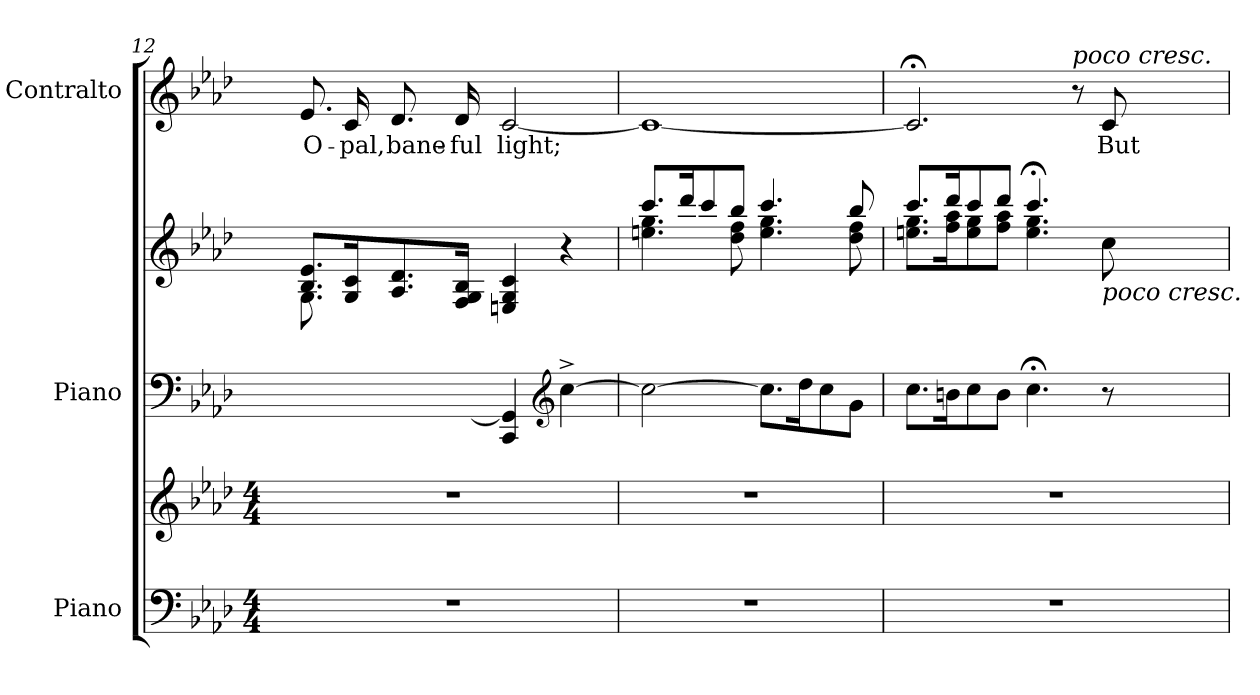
**kern	**kern	**kern	**kern	**kern	**text
*part3	*part3	*part2	*part2	*part1	*part1
*staff5	*staff4	*staff3	*staff2	*staff1	*staff1
*I"Piano	*	*I"Piano	*	*I"Contralto	*
*I'Pno.	*	*I'Pno	*	*	*
*clefF4	*clefG2	*clefF4	*clefG2	*clefG2	*
*k[b-e-a-d-]	*k[b-e-a-d-]	*k[b-e-a-d-]	*k[b-e-a-d-]	*k[b-e-a-d-]	*
*M4/4	*M4/4	*	*	*	*
=12	=12	=12	=12	=12	=12
*	*	*	*^	*	*
!	!	!	!	!	!LO:TX:a:color=#FFFFFF:t=.	!
!	!	!	!LO:TX:a:color=#FFFFFF:t=.	!	!	!
!	!	!LO:TX:a:color=#FFFFFF:t=.	!	!	!	!
!	!	!	!	!	!	!LO:LY:b
1r	1r	8.ryy	8.B-/ 8.e-/L	8.G\L	8.e-/	O-
!	!	!	!	!	!	!LO:LY:b
.	.	16E-/K	16G/ 16c/K	2ryy	16c/	-pal,
!	!	!	!	!	!	!LO:LY:b
.	.	8.F/	8.A-/ 8.d-/	.	8.d-/	bane-
!	!	!	!	!	!	!LO:LY:b
.	.	[>16GG/Jk	16F/ 16G/ 16B-/Jk	.	16d-/	-ful
!	!	!	!	!	!	!LO:LY:b
.	.	4CC/ 4GG/]	4En/ 4G/ 4c/	.	[2c/	light;
.	.	.	.	4ryy	.	.
*	*	*clefG2	*	*	*	*
.	.	[4cc^\	4r	.	.	.
.	.	.	.	16ryy	.	.
!!LO:LB:g=z
=13	=13	=13	=13	=13	=13	=13
1r	1r	2cc\_	8.ccc/L	4.een\ 4.gg\	1c_	.
.	.	.	16ddd-/K	.	.	.
.	.	.	8ccc/	.	.	.
.	.	.	8bb-/J	8dd-\ 8ff\	.	.
.	.	8.cc\L]	4.ccc/	4.ee\ 4.gg\	.	.
.	.	16dd-\K	.	.	.	.
.	.	8cc\	.	.	.	.
.	.	8g\J	8bb-/	8dd-\ 8ff\	.	.
=14	=14	=14	=14	=14	=14	=14
!	!	!	!	!	!LO:TX:a:color=#FFFFFF:t=.	!
!	!	!	!LO:TX:a:color=#FFFFFF:t=.	!	!	!
!	!	!LO:TX:a:color=#FFFFFF:t=.	!	!	!	!
1r	1r	8.cc\L	8.ccc/L	8.een\ 8.gg\L	2.c;</]	.
.	.	16bn\K	16ddd-/K	16ff\ 16aa-\K	.	.
.	.	8cc\	8ccc/	8ee\ 8gg\	.	.
.	.	8b\J	8ddd-/J	8ff\ 8aa-\J	.	.
.	.	4.cc;<\	4.ccc;</	4.ee\ 4.gg\	.	.
!	!	!	!	!	!LO:TX:a:i:t=poco cresc.	!
.	.	.	.	.	8r	.
!	!	!	!LO:TX:b:i:t=poco cresc.	!	!	!
!	!	!	!	!	!	!LO:LY:b
.	.	8r	8cc\	8ryy	8c/	But
*	*	*	*v	*v	*	*
=	=	=	=	=	=
*-	*-	*-	*-	*-	*-
